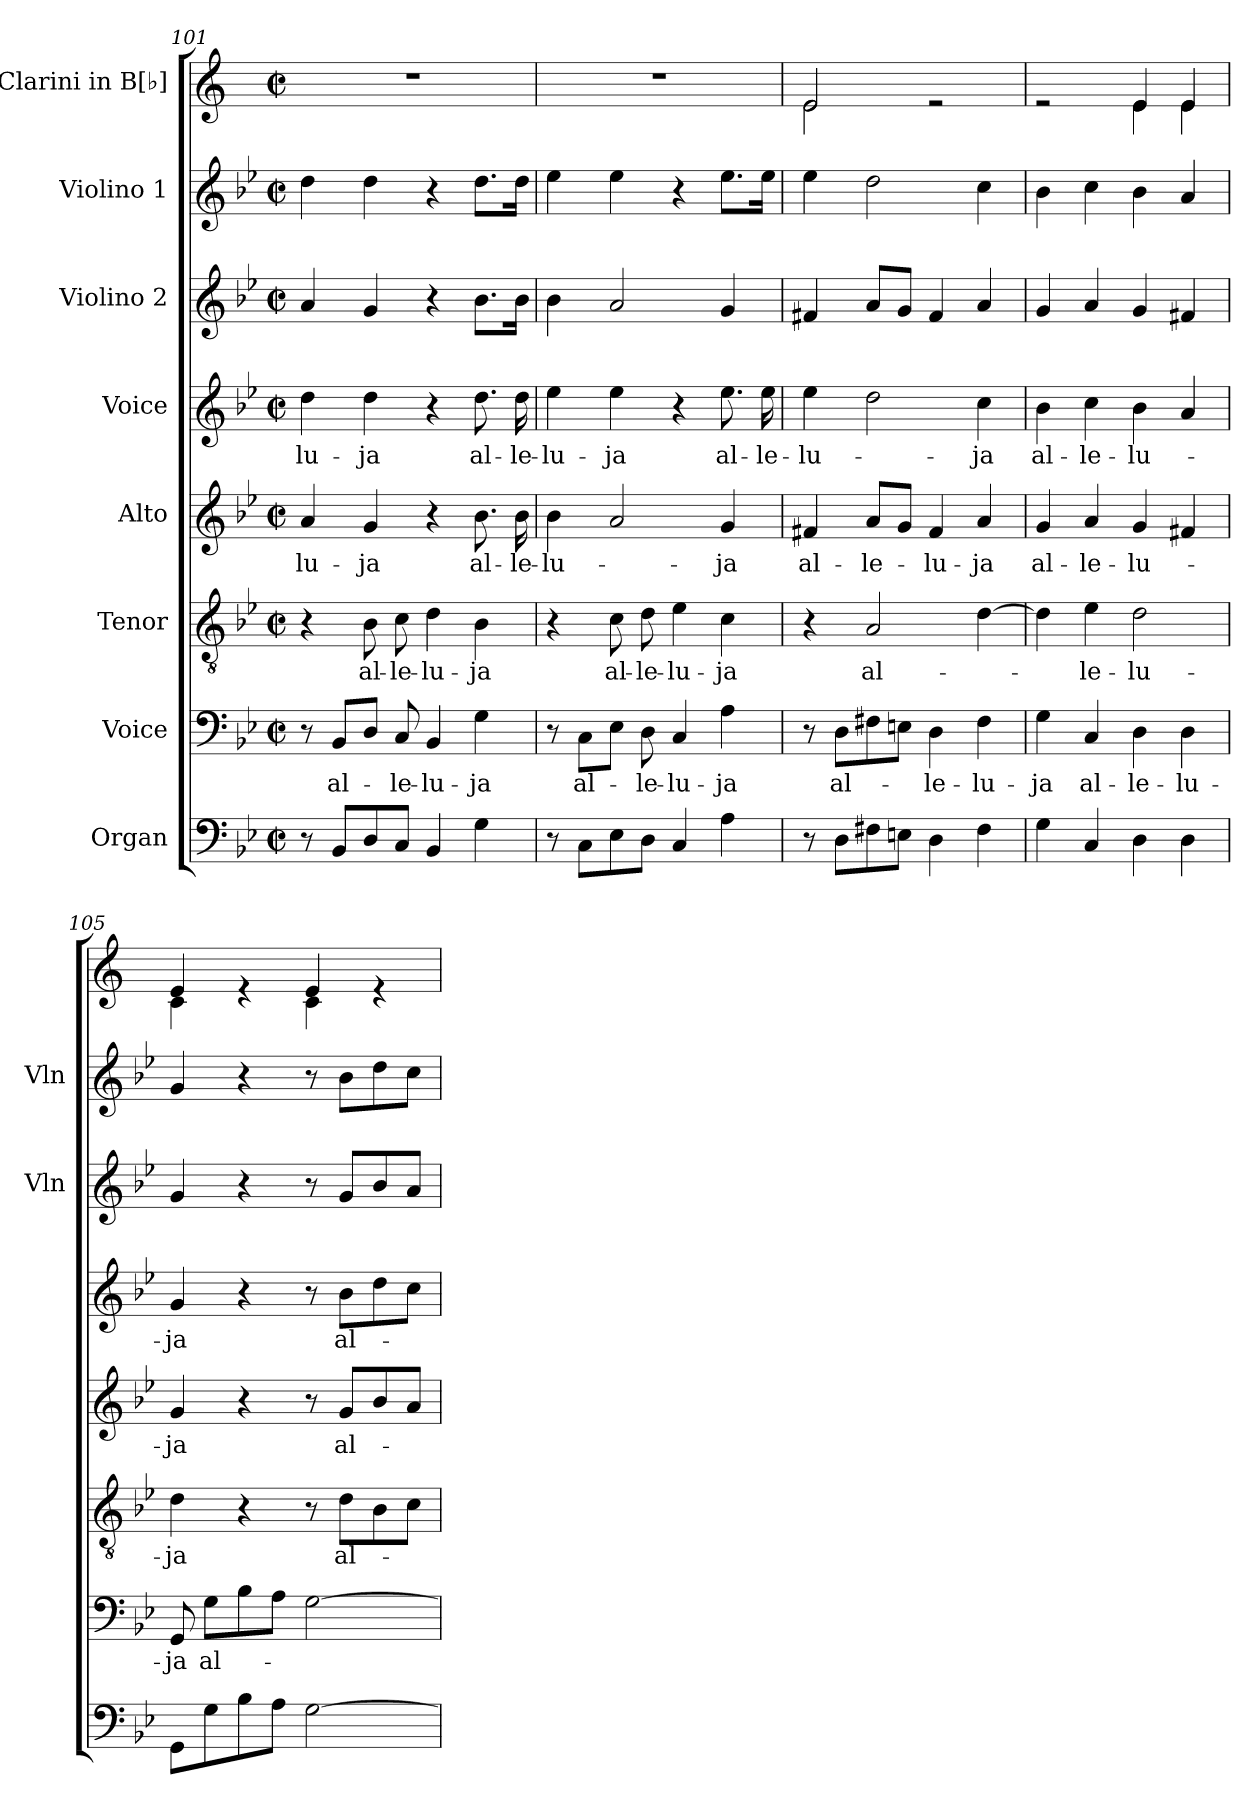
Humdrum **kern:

**kern	**kern	**text	**kern	**text	**kern	**text	**kern	**text	**kern	**kern	**kern
*part8	*part7	*part7	*part6	*part6	*part5	*part5	*part4	*part4	*part3	*part2	*part1
*staff8	*staff7	*staff7	*staff6	*staff6	*staff5	*staff5	*staff4	*staff4	*staff3	*staff2	*staff1
*I"Organ	*I"Voice	*	*I"Tenor	*	*I"Alto	*	*I"Voice	*	*I"Violino 2	*I"Violino 1	*I"Clarini in B[♭]
*	*	*	*	*	*	*	*	*	*I'Vln	*I'Vln	*
*clefF4	*clefF4	*	*clefGv2	*	*clefG2	*	*clefG2	*	*clefG2	*clefG2	*clefG2
*	*	*	*	*	*	*	*	*	*	*	*ITrd1c2
*k[b-e-]	*k[b-e-]	*	*k[b-e-]	*	*k[b-e-]	*	*k[b-e-]	*	*k[b-e-]	*k[b-e-]	*k[b-e-]
*M2/2	*M2/2	*	*M2/2	*	*M2/2	*	*M2/2	*	*M2/2	*M2/2	*M2/2
*met(c|)	*met(c|)	*	*met(c|)	*	*met(c|)	*	*met(c|)	*	*met(c|)	*met(c|)	*met(c|)
=101	=101	=101	=101	=101	=101	=101	=101	=101	=101	=101	=101
!	!	!	!	!	!	!LO:LY:b	!	!LO:LY:b	!	!	!
8r	8r	.	4r	.	4a/	-lu-	4dd\	-lu-	4a/	4dd\	1r
!	!	!LO:LY:b	!	!	!	!	!	!	!	!	!
8BB-/L	8BB-/L	al-	.	.	.	.	.	.	.	.	.
!	!	!	!	!LO:LY:b	!	!LO:LY:b	!	!LO:LY:b	!	!	!
8D/	8D/J	.	8B-\	al-	4g/	-ja	4dd\	-ja	4g/	4dd\	.
!	!	!LO:LY:b	!	!LO:LY:b	!	!	!	!	!	!	!
8C/J	8C/	-le-	8c\	-le-	.	.	.	.	.	.	.
!	!	!LO:LY:b	!	!LO:LY:b	!	!	!	!	!	!	!
4BB-/	4BB-/	-lu-	4d\	-lu-	4r	.	4r	.	4r	4r	.
!	!	!LO:LY:b	!	!LO:LY:b	!	!LO:LY:b	!	!LO:LY:b	!	!	!
4G\	4G\	-ja	4B-\	-ja	8.b-\	al-	8.dd\	al-	8.b-\L	8.dd\L	.
!	!	!	!	!	!	!LO:LY:b	!	!LO:LY:b	!	!	!
.	.	.	.	.	16b-\	-le-	16dd\	-le-	16b-\Jk	16dd\Jk	.
=102	=102	=102	=102	=102	=102	=102	=102	=102	=102	=102	=102
!	!	!	!	!	!	!LO:LY:b	!	!LO:LY:b	!	!	!
8r	8r	.	4r	.	4b-\	-lu-	4ee-\	-lu-	4b-\	4ee-\	1r
!	!	!LO:LY:b	!	!	!	!	!	!	!	!	!
8C\L	8C\L	al-	.	.	.	.	.	.	.	.	.
!	!	!	!	!LO:LY:b	!	!	!	!LO:LY:b	!	!	!
8E-\	8E-\J	.	8c\	al-	2a/	.	4ee-\	-ja	2a/	4ee-\	.
!	!	!LO:LY:b	!	!LO:LY:b	!	!	!	!	!	!	!
8D\J	8D\	-le-	8d\	-le-	.	.	.	.	.	.	.
!	!	!LO:LY:b	!	!LO:LY:b	!	!	!	!	!	!	!
4C/	4C/	-lu-	4e-\	-lu-	.	.	4r	.	.	4r	.
!	!	!LO:LY:b	!	!LO:LY:b	!	!LO:LY:b	!	!LO:LY:b	!	!	!
4A\	4A\	-ja	4c\	-ja	4g/	-ja	8.ee-\	al-	4g/	8.ee-\L	.
!	!	!	!	!	!	!	!	!LO:LY:b	!	!	!
.	.	.	.	.	.	.	16ee-\	-le-	.	16ee-\Jk	.
=103	=103	=103	=103	=103	=103	=103	=103	=103	=103	=103	=103
!	!	!	!	!	!	!LO:LY:b	!	!LO:LY:b	!	!	!
*	*	*	*	*	*	*	*	*	*	*	*^
8r	8r	.	4r	.	4f#X/	al-	4ee-\	-lu-	4f#X/	4ee-\	2d/	2d\
!	!	!LO:LY:b	!	!	!	!	!	!	!	!	!	!
8D\L	8D\L	al-	.	.	.	.	.	.	.	.	.	.
!	!	!	!	!LO:LY:b	!	!LO:LY:b	!	!	!	!	!	!
8F#X\	8F#X\	.	2A/	al-	8a/L	-le-	2dd\	.	8a/L	2dd\	.	.
8En\J	8En\J	.	.	.	8g/J	.	.	.	8g/J	.	.	.
!	!	!LO:LY:b	!	!	!	!LO:LY:b	!	!	!	!	!	!
4D\	4D\	le-	.	.	4f#/	-lu-	.	.	4f#/	.	2re	2ryy
!	!	!LO:LY:b	!	!	!	!LO:LY:b	!	!LO:LY:b	!	!	!	!
4F#\	4F#\	-lu-	[4d\	.	4a/	-ja	4cc\	-ja	4a/	4cc\	.	.
!!LO:PB:g=z	!!
=104	=104	=104	=104	=104	=104	=104	=104	=104	=104	=104	=104	=104
!	!	!LO:LY:b	!	!	!	!LO:LY:b	!	!LO:LY:b	!	!	!	!
4G\	4G\	-ja	4d\]	.	4g/	al-	4b-\	al-	4g/	4b-\	2re	2ryy
!	!	!LO:LY:b	!	!LO:LY:b	!	!LO:LY:b	!	!LO:LY:b	!	!	!	!
4C/	4C/	al-	4e-\	-le-	4a/	-le-	4cc\	-le-	4a/	4cc\	.	.
!	!	!LO:LY:b	!	!LO:LY:b	!	!LO:LY:b	!	!LO:LY:b	!	!	!	!
4D\	4D\	-le-	2d\	-lu-	4g/	-lu-	4b-\	-lu-	4g/	4b-\	4d/	4d\
!	!	!LO:LY:b	!	!	!	!	!	!	!	!	!	!
4D\	4D\	-lu-	.	.	4f#X/	.	4a/	.	4f#X/	4a/	4d/	4d\
=105	=105	=105	=105	=105	=105	=105	=105	=105	=105	=105	=105	=105
!	!	!LO:LY:b	!	!LO:LY:b	!	!LO:LY:b	!	!LO:LY:b	!	!	!	!
8GG\L	8GG/	-ja	4d\	-ja	4g/	-ja	4g/	-ja	4g/	4g/	4d/	4B-\
!	!	!LO:LY:b	!	!	!	!	!	!	!	!	!	!
8G\	8G\L	al-	.	.	.	.	.	.	.	.	.	.
8B-\	8B-\	.	4r	.	4r	.	4r	.	4r	4r	4re	4ryy
8A\J	8A\J	.	.	.	.	.	.	.	.	.	.	.
[2G\	[2G\	.	8r	.	8r	.	8r	.	8r	8r	4d/	4B-\
!	!	!	!	!LO:LY:b	!	!LO:LY:b	!	!LO:LY:b	!	!	!	!
.	.	.	8d\L	al-	8g/L	al-	8b-\L	al-	8g/L	8b-\L	.	.
.	.	.	8B-\	.	8b-/	.	8dd\	.	8b-/	8dd\	4re	4ryy
.	.	.	8c\J	.	8a/J	.	8cc\J	.	8a/J	8cc\J	.	.
*	*	*	*	*	*	*	*	*	*	*	*v	*v
=	=	=	=	=	=	=	=	=	=	=	=
*-	*-	*-	*-	*-	*-	*-	*-	*-	*-	*-	*-
